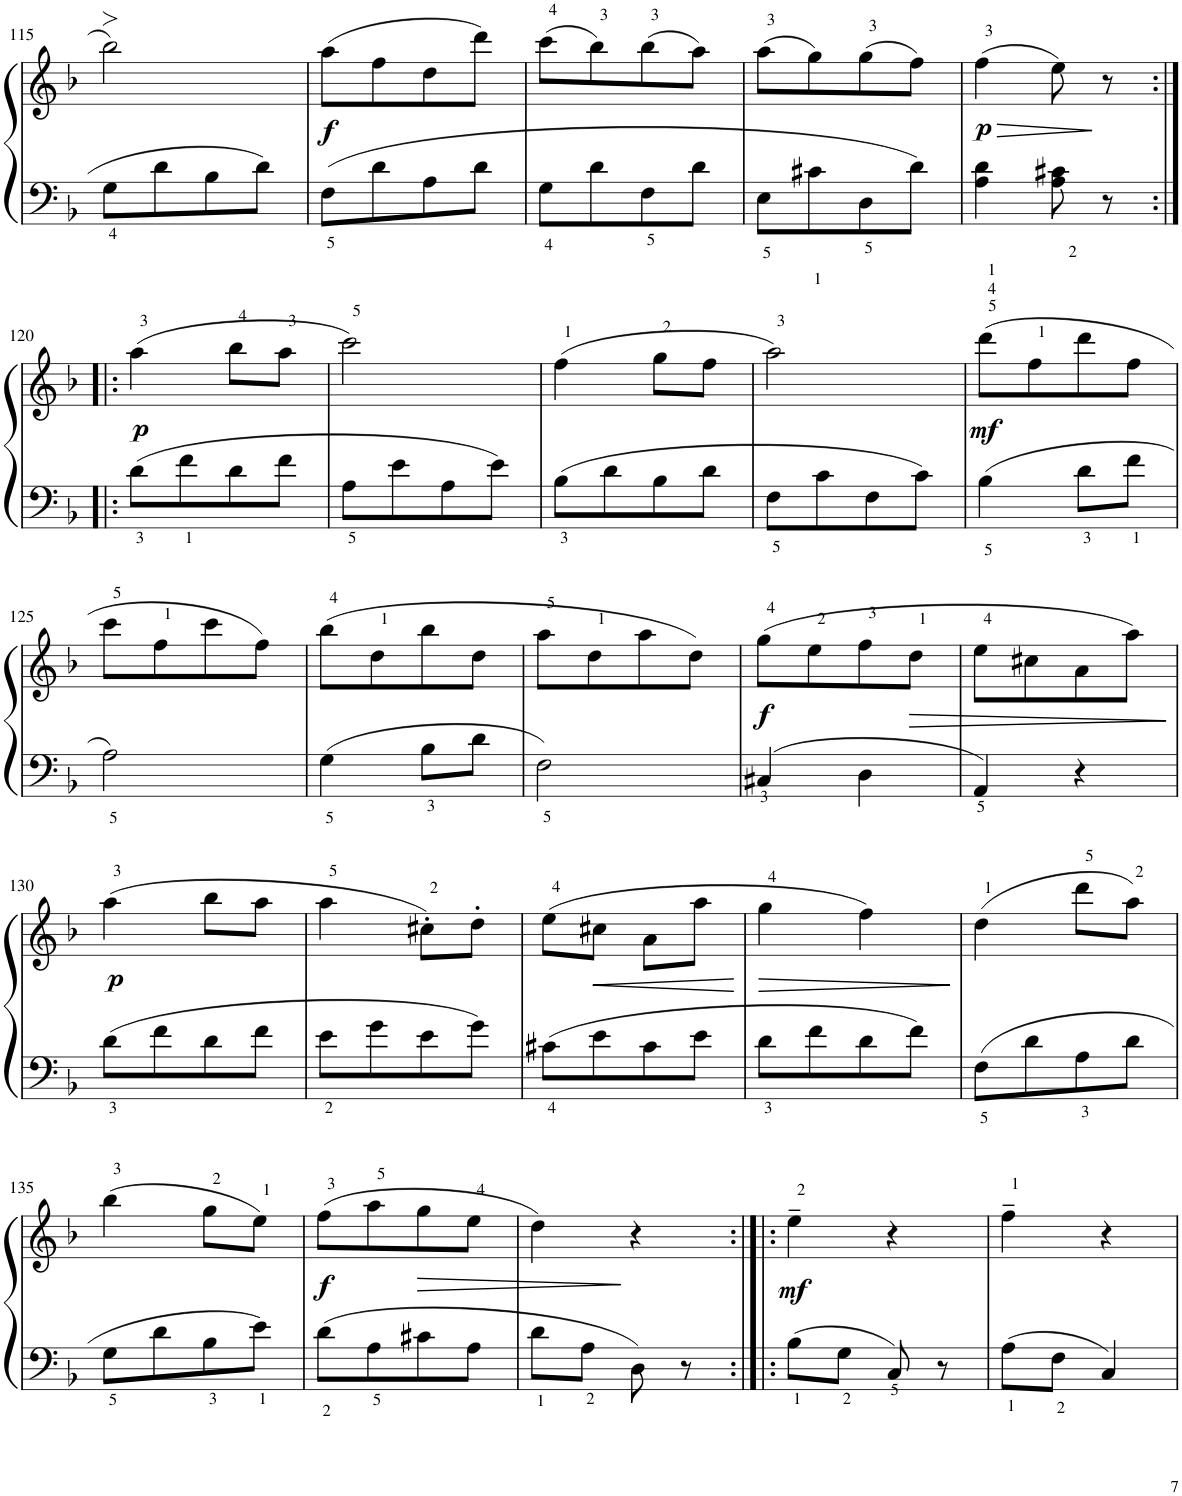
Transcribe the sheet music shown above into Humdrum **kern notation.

**kern	**kern	**dynam
*part1	*part1	*part1
*staff2	*staff1	*staff1/2
*I"Piano	*	*
*I'Pno.	*	*
!!LO:PB:g=z
*clefF4	*clefG2	*
*k[b-]	*k[b-]	*
*M2/4	*M2/4	*
=115	=115	=115
8G<\L	2bb->\	.
8d\	.	.
8B-\	.	.
8d\J	.	.
=116	=116	=116
!	!	!LO:DY:b
8F<\L	(8aa\L	f
8d\	8ff\	.
8A\	8dd\	.
8d\J	8ddd\J)	.
=117	=117	=117
8G<\L	(8ccc\L	.
8d\	8bb-\)	.
8F<\	(8bb-\	.
8d\J	8aa\J)	.
=118	=118	=118
8E<\L	(8aa\L	.
8c#X<\	8gg\)	.
8D<\	(8gg\	.
8d\J	8ff\J)	.
=119	=119	=119
!	!	!LO:HP:b
!	!	!LO:DY:n=1:b
4A\< 4d\<	(4ff\	> p
8A\< 8c#X\<	8ee\)	.
8r	8r	]
!!LO:LB:g=z
=120:|!|:	=120:|!|:	=120:|!|:
!	!	!LO:DY:b
8d<\L	(4aa\	p
8f<\	.	.
8d\	8bb-\L	.
8f\J	8aa\J	.
=121	=121	=121
8A<\L	2ccc\)	.
8e\	.	.
8A\	.	.
8e\J	.	.
=122	=122	=122
8B-<\L	(4ff\	.
8d\	.	.
8B-\	8gg\L	.
8d\J	8ff\J	.
=123	=123	=123
8F<\L	2aa\)	.
8c\	.	.
8F\	.	.
8c\J	.	.
=124	=124	=124
!	!	!LO:DY:b
4B-<\	(8ddd\L	mf
.	8ff\	.
8d<\L	8ddd\	.
8f<\J	8ff\J	.
!!LO:LB:g=z
=125	=125	=125
2A<\	8ccc\L	.
.	8ff\	.
.	8ccc\	.
.	8ff\J)	.
=126	=126	=126
4G<\	(8bb-\L	.
.	8dd\	.
8B-<\L	8bb-\	.
8d\J	8dd\J	.
=127	=127	=127
2F<\	8aa\L	.
.	8dd\	.
.	8aa\	.
.	8dd\J)	.
=128	=128	=128
!	!	!LO:DY:b
4C#X/	(8gg\L	f
.	8ee\	.
4D\	8ff\	.
!	!	!LO:HP:b
.	8dd\J	>
=129	=129	=129
4AA/	8ee\L	.
.	8cc#X\	.
4r	8a\	.
.	8aa\J)	.
.	.	]
!!LO:LB:g=z
=130	=130	=130
!	!	!LO:DY:b
8d<\L	(4aa\	p
8f\	.	.
8d\	8bb-\L	.
8f\J	8aa\J	.
=131	=131	=131
8e<\L	4aa\	.
8g\	.	.
8e\	8cc#X'\L)	.
8g\J	8dd'\J	.
=132	=132	=132
8c#X<\L	(8ee\L	.
!	!	!LO:HP:b
8e\	8cc#X\J	<
8c#\	8a\L	.
8e\J	8aa\J	.
.	.	[
=133	=133	=133
!	!	!LO:HP:b
8d<\L	4gg\	>
8f\	.	.
8d\	4ff\)	.
8f\J	.	.
.	.	]
=134	=134	=134
8F<\L	(4dd\	.
8d\	.	.
8A<\	8ddd\L	.
8d\J	8aa\J)	.
!!LO:LB:g=z
=135	=135	=135
8G<\L	(4bb-\	.
8d\	.	.
8B-<\	8gg\L	.
8e<\J	8ee\J)	.
=136	=136	=136
!	!	!LO:DY:b
8d<\L	(8ff\L	f
8A<\	8aa\	.
!	!	!LO:HP:b
8c#X\	8gg\	>
8A\J	8ee\J	.
=137	=137	=137
8d<\L	4dd\)	.
8A<\J	.	.
8D\	4r	]
8r	.	.
=138:|!|:	=138:|!|:	=138:|!|:
!	!	!LO:DY:b
8B-<\L	4ee~\	mf
8G<\J	.	.
8C/	4r	.
8r	.	.
=139	=139	=139
8A<\L	4ff~\	.
8F<\J	.	.
4C/	4r	.
=	=	=
*-	*-	*-
